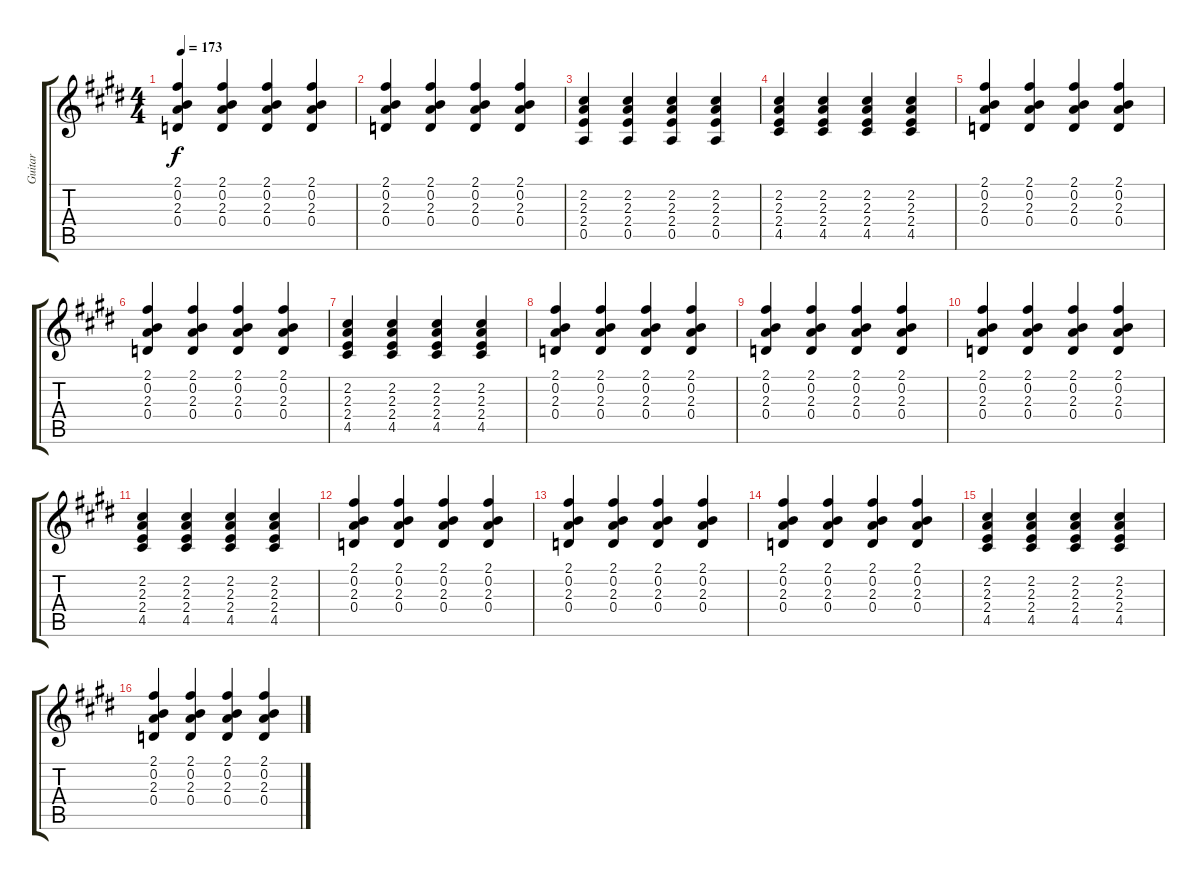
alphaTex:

\track ("Guitar" "Guitar") {instrument acousticguitarsteel}
\staff {score tabs}
\tuning (E4 B3 G3 D3 A2 E2) {hide}
\ts (4 4)
\tempo 173
\clef g2
\ks e
(2.1 0.2 2.3 0.4).4{dy f} (2.1 0.2 2.3 0.4).4 (2.1 0.2 2.3 0.4).4 (2.1 0.2 2.3 0.4).4 |
(2.1 0.2 2.3 0.4).4 (2.1 0.2 2.3 0.4).4 (2.1 0.2 2.3 0.4).4 (2.1 0.2 2.3 0.4).4 |
(2.2 2.3 2.4 0.5).4 (2.2 2.3 2.4 0.5).4 (2.2 2.3 2.4 0.5).4 (2.2 2.3 2.4 0.5).4 |
(2.2 2.3 2.4 4.5).4 (2.2 2.3 2.4 4.5).4 (2.2 2.3 2.4 4.5).4 (2.2 2.3 2.4 4.5).4 |
(2.1 0.2 2.3 0.4).4 (2.1 0.2 2.3 0.4).4 (2.1 0.2 2.3 0.4).4 (2.1 0.2 2.3 0.4).4 |
(2.1 0.2 2.3 0.4).4 (2.1 0.2 2.3 0.4).4 (2.1 0.2 2.3 0.4).4 (2.1 0.2 2.3 0.4).4 |
(2.2 2.3 2.4 4.5).4 (2.2 2.3 2.4 4.5).4 (2.2 2.3 2.4 4.5).4 (2.2 2.3 2.4 4.5).4 |
(2.1 0.2 2.3 0.4).4 (2.1 0.2 2.3 0.4).4 (2.1 0.2 2.3 0.4).4 (2.1 0.2 2.3 0.4).4 |
(2.1 0.2 2.3 0.4).4 (2.1 0.2 2.3 0.4).4 (2.1 0.2 2.3 0.4).4 (2.1 0.2 2.3 0.4).4 |
(2.1 0.2 2.3 0.4).4 (2.1 0.2 2.3 0.4).4 (2.1 0.2 2.3 0.4).4 (2.1 0.2 2.3 0.4).4 |
(2.2 2.3 2.4 4.5).4 (2.2 2.3 2.4 4.5).4 (2.2 2.3 2.4 4.5).4 (2.2 2.3 2.4 4.5).4 |
(2.1 0.2 2.3 0.4).4 (2.1 0.2 2.3 0.4).4 (2.1 0.2 2.3 0.4).4 (2.1 0.2 2.3 0.4).4 |
(2.1 0.2 2.3 0.4).4 (2.1 0.2 2.3 0.4).4 (2.1 0.2 2.3 0.4).4 (2.1 0.2 2.3 0.4).4 |
(2.1 0.2 2.3 0.4).4 (2.1 0.2 2.3 0.4).4 (2.1 0.2 2.3 0.4).4 (2.1 0.2 2.3 0.4).4 |
(2.2 2.3 2.4 4.5).4 (2.2 2.3 2.4 4.5).4 (2.2 2.3 2.4 4.5).4 (2.2 2.3 2.4 4.5).4 |
(2.1 0.2 2.3 0.4).4 (2.1 0.2 2.3 0.4).4 (2.1 0.2 2.3 0.4).4 (2.1 0.2 2.3 0.4).4
